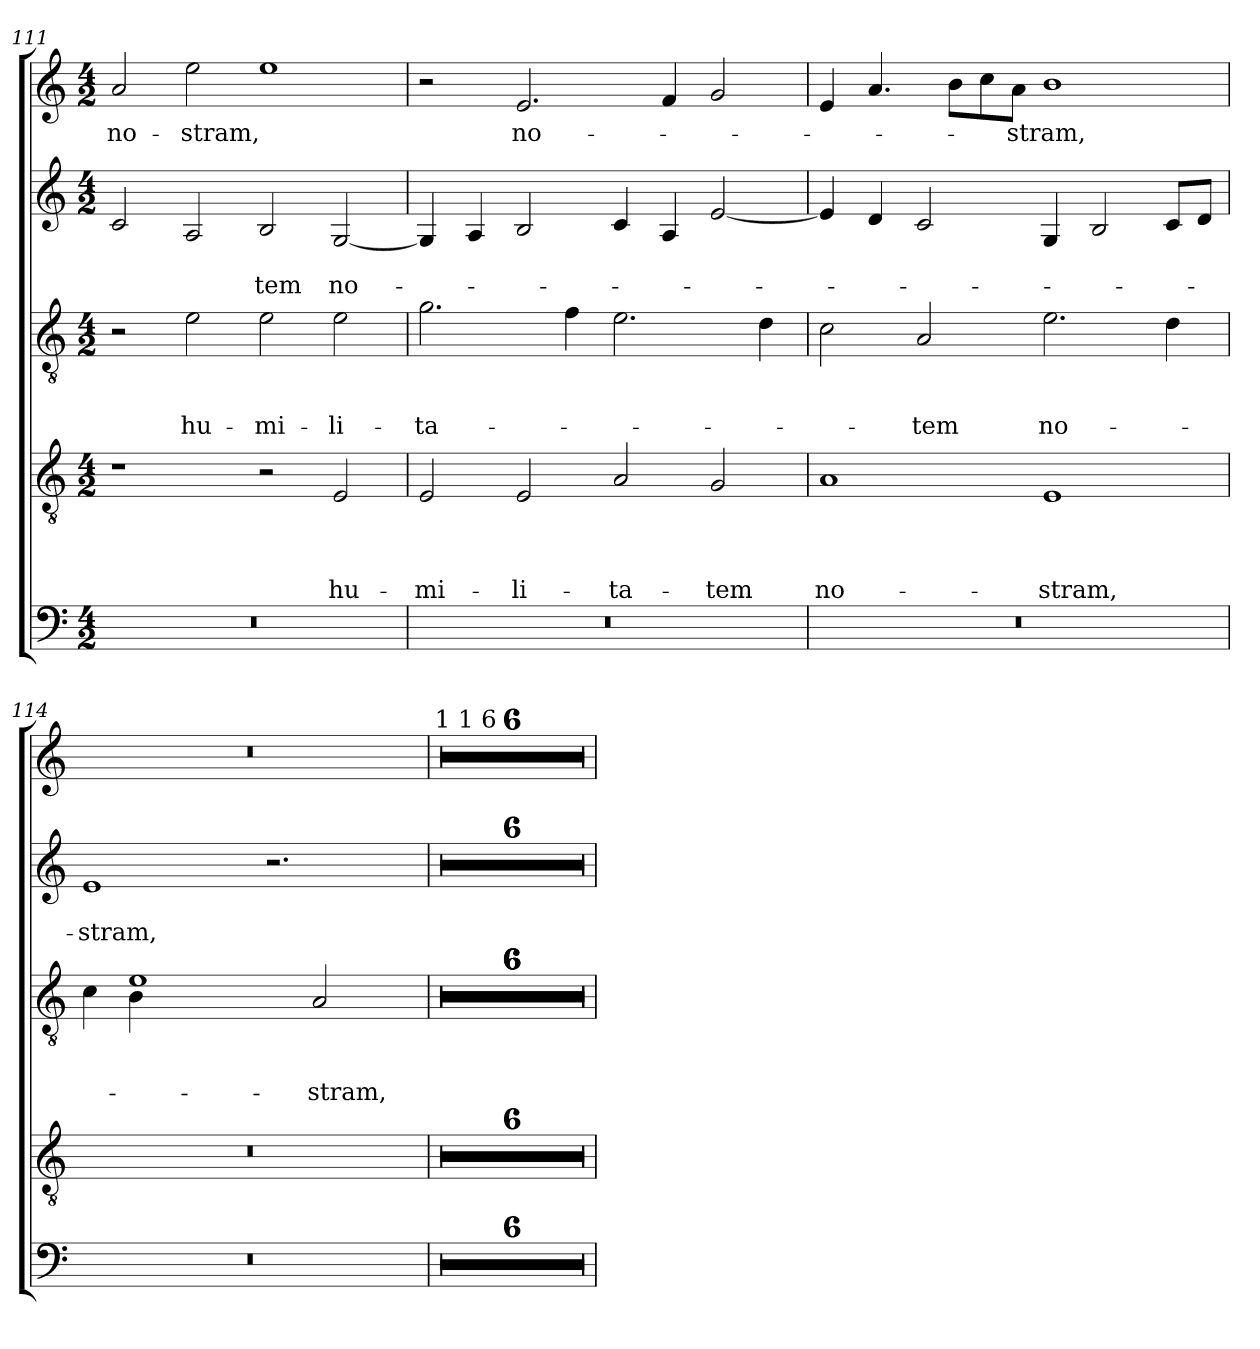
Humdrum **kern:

**kern	**kern	**text	**text	**text	**text	**kern	**text	**text	**text	**kern	**text	**text	**kern	**text
*part5	*part4	*part4	*part4	*part4	*part4	*part3	*part3	*part3	*part3	*part2	*part2	*part2	*part1	*part1
*staff5	*staff4	*staff4	*staff4	*staff4	*staff4	*staff3	*staff3	*staff3	*staff3	*staff2	*staff2	*staff2	*staff1	*staff1
*clefF4	*clefGv2	*	*	*	*	*clefGv2	*	*	*	*clefG2	*	*	*clefG2	*
*k[]	*k[]	*	*	*	*	*k[]	*	*	*	*k[]	*	*	*k[]	*
*C:	*C:	*	*	*	*	*C:	*	*	*	*C:	*	*	*C:	*
*M4/2	*M4/2	*	*	*	*	*M4/2	*	*	*	*M4/2	*	*	*M4/2	*
=111	=111	=111	=111	=111	=111	=111	=111	=111	=111	=111	=111	=111	=111	=111
!	!	!	!	!	!	!	!	!	!	!	!	!	!	!LO:LY:b
0r	1r	.	.	.	.	2r	.	.	.	2c/	.	.	2a/	no-
!	!	!	!	!	!	!	!	!	!LO:LY:b	!	!	!	!	!LO:LY:b
.	.	.	.	.	.	2e\	.	.	hu-	2A/	.	.	2ee\	-stram,
!	!	!	!	!	!	!	!	!	!LO:LY:b	!	!	!LO:LY:b	!	!
.	2r	.	.	.	.	2e\	.	.	-mi-	2B/	.	-tem	1ee	.
!	!	!	!	!	!LO:LY:b	!	!	!	!LO:LY:b	!	!	!LO:LY:b	!	!
.	2E/	.	.	.	hu-	2e\	.	.	-li-	[<2G/	.	no-	.	.
=112	=112	=112	=112	=112	=112	=112	=112	=112	=112	=112	=112	=112	=112	=112
!	!	!	!	!	!LO:LY:b	!	!	!	!LO:LY:b	!	!	!	!	!
0r	2E/	.	.	.	-mi-	2.g\	.	.	-ta-	4G/]	.	.	2r	.
.	.	.	.	.	.	.	.	.	.	4A/	.	.	.	.
!	!	!	!	!	!LO:LY:b	!	!	!	!	!	!	!	!	!LO:LY:b
.	2E/	.	.	.	-li-	.	.	.	.	2B/	.	.	2.e/	no-
.	.	.	.	.	.	4f\	.	.	.	.	.	.	.	.
!	!	!	!	!	!LO:LY:b	!	!	!	!	!	!	!	!	!
.	2A/	.	.	.	-ta-	2.e\	.	.	.	4c/	.	.	.	.
.	.	.	.	.	.	.	.	.	.	4A/	.	.	4f/	.
!	!	!	!	!	!LO:LY:b	!	!	!	!	!	!	!	!	!
.	2G/	.	.	.	-tem	.	.	.	.	[<2e/	.	.	2g/	.
.	.	.	.	.	.	4d\	.	.	.	.	.	.	.	.
=113	=113	=113	=113	=113	=113	=113	=113	=113	=113	=113	=113	=113	=113	=113
!	!	!	!	!	!LO:LY:b	!	!	!	!	!	!	!	!	!
0r	1A	.	.	.	no-	2c\	.	.	.	4e/]	.	.	4e/	.
.	.	.	.	.	.	.	.	.	.	4d/	.	.	4.a/	.
!	!	!	!	!	!	!	!	!	!LO:LY:b	!	!	!	!	!
.	.	.	.	.	.	2A/	.	.	-tem	2c/	.	.	.	.
.	.	.	.	.	.	.	.	.	.	.	.	.	8b\L	.
.	.	.	.	.	.	.	.	.	.	.	.	.	8cc\	.
!	!	!	!	!	!	!	!	!	!	!	!	!	!	!LO:LY:b
.	.	.	.	.	.	.	.	.	.	.	.	.	8a\J	-stram,
!	!	!	!	!	!LO:LY:b	!	!	!	!LO:LY:b	!	!	!	!	!
.	1E	.	.	.	-stram,	2.e\	.	.	no-	4G/	.	.	1b	.
.	.	.	.	.	.	.	.	.	.	2B/	.	.	.	.
.	.	.	.	.	.	4d\	.	.	.	8c/L	.	.	.	.
.	.	.	.	.	.	.	.	.	.	8d/J	.	.	.	.
=114	=114	=114	=114	=114	=114	=114	=114	=114	=114	=114	=114	=114	=114	=114
*	*	*	*	*	*	*^	*	*	*	*	*	*	*	*
!	!	!	!	!	!	!	!	!	!	!	!	!	!LO:LY:b	!	!
0r	0r	.	.	.	.	4c\	4ryy	.	.	.	1e	.	-stram,	0r	.
.	.	.	.	.	.	1e	4B\	.	.	.	.	.	.	.	.
.	.	.	.	.	.	.	4ryy	.	.	.	.	.	.	.	.
.	.	.	.	.	.	.	1ryy	.	.	.	.	.	.	.	.
.	.	.	.	.	.	.	.	.	.	.	2.r	.	.	.	.
!	!	!	!	!	!	!	!	!	!	!LO:LY:b	!	!	!	!	!
.	.	.	.	.	.	2A/	.	.	.	-stram,	.	.	.	.	.
.	.	.	.	.	.	4ryy	4ryy	.	.	.	4ryy	.	.	.	.
!!LO:PB:g=z
=115	=115	=115	=115	=115	=115	=115	=115	=115	=115	=115	=115	=115	=115	=115	=115
!	!	!	!	!	!	!	!	!	!	!	!	!	!	!LO:TX:a:t=1 1 6	!
*	*	*	*	*	*	*v	*v	*	*	*	*	*	*	*	*
0r	0r	.	.	.	.	0r	.	.	.	0r	.	.	0r	.
=116	=116	=116	=116	=116	=116	=116	=116	=116	=116	=116	=116	=116	=116	=116
0r	0r	.	.	.	.	0r	.	.	.	0r	.	.	0r	.
=117	=117	=117	=117	=117	=117	=117	=117	=117	=117	=117	=117	=117	=117	=117
0r	0r	.	.	.	.	0r	.	.	.	0r	.	.	0r	.
=118	=118	=118	=118	=118	=118	=118	=118	=118	=118	=118	=118	=118	=118	=118
0r	0r	.	.	.	.	0r	.	.	.	0r	.	.	0r	.
=119	=119	=119	=119	=119	=119	=119	=119	=119	=119	=119	=119	=119	=119	=119
0r	0r	.	.	.	.	0r	.	.	.	0r	.	.	0r	.
=120	=120	=120	=120	=120	=120	=120	=120	=120	=120	=120	=120	=120	=120	=120
0r	0r	.	.	.	.	0r	.	.	.	0r	.	.	0r	.
=	=	=	=	=	=	=	=	=	=	=	=	=	=	=
*-	*-	*-	*-	*-	*-	*-	*-	*-	*-	*-	*-	*-	*-	*-
